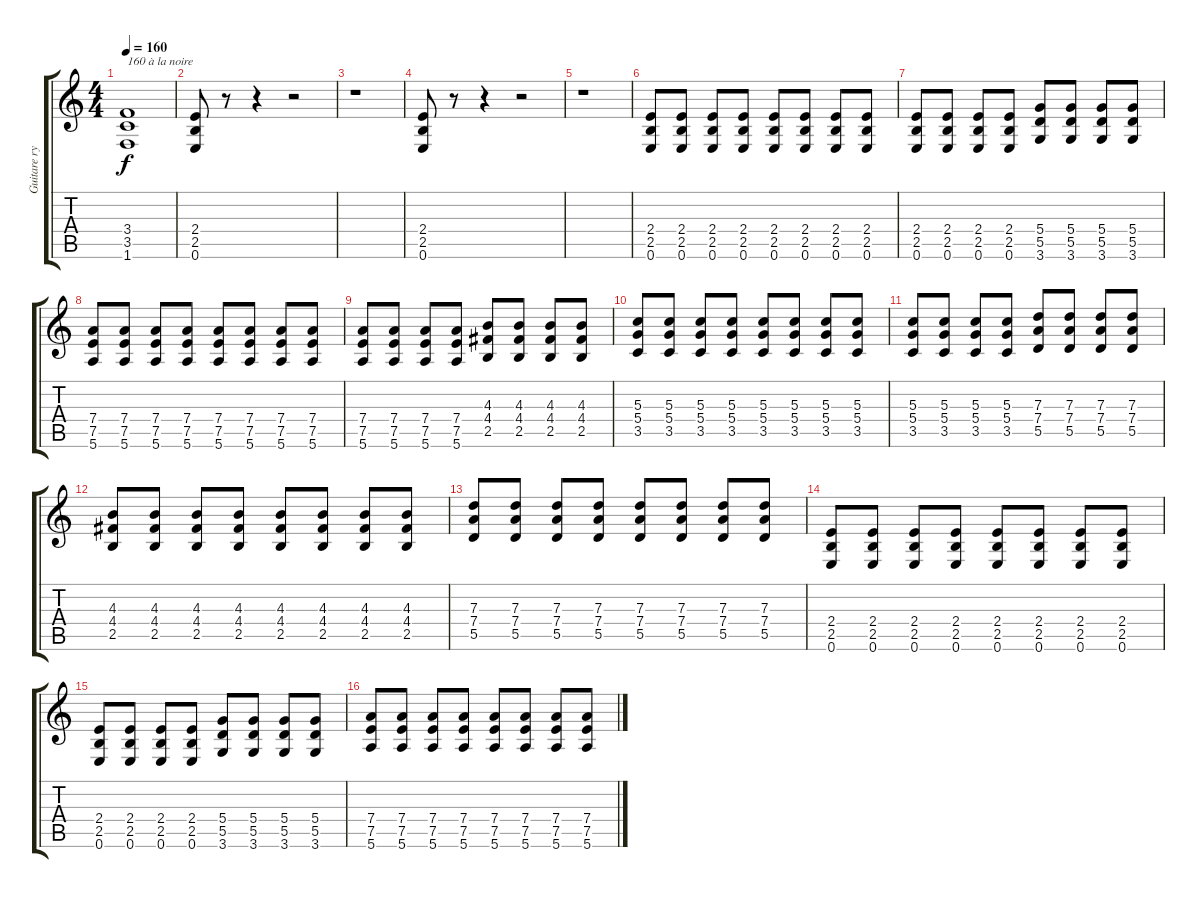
\track ("Guitare rythmique" "Guitare ry") {instrument acousticguitarnylon}
\staff {score tabs}
\tuning (E4 B3 G3 D3 A2 E2) {hide}
\ts (4 4)
\tempo 120
\tempo 160
\clef g2
\ks c
(3.4{t} 3.5{t} 1.6{t}).1{txt "160 à la noire" dy f instrument overdrivenguitar} |
(2.4 2.5 0.6).8 r.8 r.4 r.2 |
r.1 |
(2.4 2.5 0.6).8 r.8 r.4 r.2 |
r.1 |
(2.4 2.5 0.6).8{volume 15} (2.4 2.5 0.6).8 (2.4 2.5 0.6).8 (2.4 2.5 0.6).8 (2.4 2.5 0.6).8 (2.4 2.5 0.6).8 (2.4 2.5 0.6).8 (2.4 2.5 0.6).8 |
(2.4 2.5 0.6).8 (2.4 2.5 0.6).8 (2.4 2.5 0.6).8 (2.4 2.5 0.6).8 (5.4 5.5 3.6).8 (5.4 5.5 3.6).8 (5.4 5.5 3.6).8 (5.4 5.5 3.6).8 |
(7.4 7.5 5.6).8 (7.4 7.5 5.6).8 (7.4 7.5 5.6).8 (7.4 7.5 5.6).8 (7.4 7.5 5.6).8 (7.4 7.5 5.6).8 (7.4 7.5 5.6).8 (7.4 7.5 5.6).8 |
(7.4 7.5 5.6).8 (7.4 7.5 5.6).8 (7.4 7.5 5.6).8 (7.4 7.5 5.6).8 (4.3 4.4 2.5).8 (4.3 4.4 2.5).8 (4.3 4.4 2.5).8 (4.3 4.4 2.5).8 |
(5.3 5.4 3.5).8 (5.3 5.4 3.5).8 (5.3 5.4 3.5).8 (5.3 5.4 3.5).8 (5.3 5.4 3.5).8 (5.3 5.4 3.5).8 (5.3 5.4 3.5).8 (5.3 5.4 3.5).8 |
(5.3 5.4 3.5).8 (5.3 5.4 3.5).8 (5.3 5.4 3.5).8 (5.3 5.4 3.5).8 (7.3 7.4 5.5).8 (7.3 7.4 5.5).8 (7.3 7.4 5.5).8 (7.3 7.4 5.5).8 |
(4.3 4.4 2.5).8 (4.3 4.4 2.5).8 (4.3 4.4 2.5).8 (4.3 4.4 2.5).8 (4.3 4.4 2.5).8 (4.3 4.4 2.5).8 (4.3 4.4 2.5).8 (4.3 4.4 2.5).8 |
(7.3 7.4 5.5).8 (7.3 7.4 5.5).8 (7.3 7.4 5.5).8 (7.3 7.4 5.5).8 (7.3 7.4 5.5).8 (7.3 7.4 5.5).8 (7.3 7.4 5.5).8 (7.3 7.4 5.5).8 |
(2.4 2.5 0.6).8 (2.4 2.5 0.6).8 (2.4 2.5 0.6).8 (2.4 2.5 0.6).8 (2.4 2.5 0.6).8 (2.4 2.5 0.6).8 (2.4 2.5 0.6).8 (2.4 2.5 0.6).8 |
(2.4 2.5 0.6).8 (2.4 2.5 0.6).8 (2.4 2.5 0.6).8 (2.4 2.5 0.6).8 (5.4 5.5 3.6).8 (5.4 5.5 3.6).8 (5.4 5.5 3.6).8 (5.4 5.5 3.6).8 |
(7.4 7.5 5.6).8 (7.4 7.5 5.6).8 (7.4 7.5 5.6).8 (7.4 7.5 5.6).8 (7.4 7.5 5.6).8 (7.4 7.5 5.6).8 (7.4 7.5 5.6).8 (7.4 7.5 5.6).8
